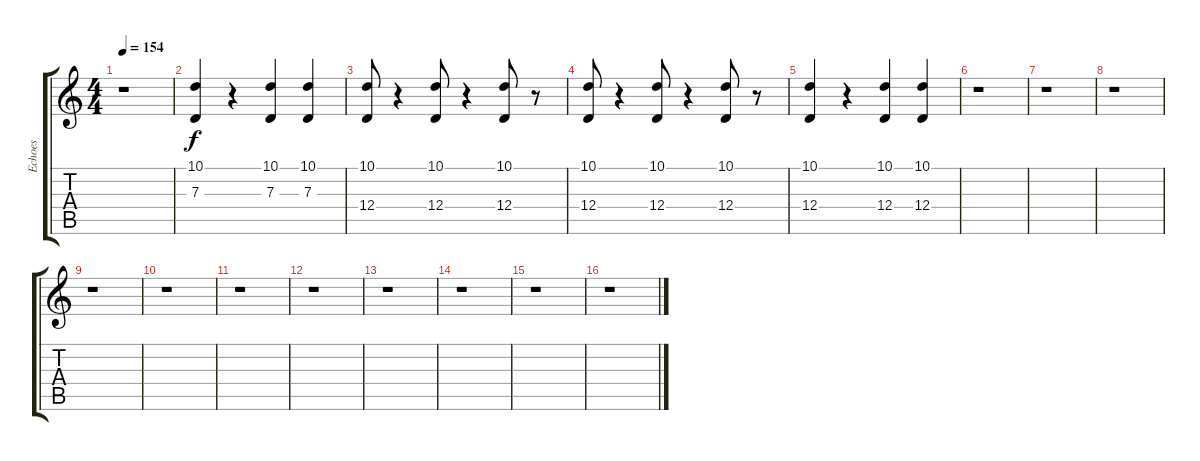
\track ("Echoes" "Echoes") {instrument fx7echoes}
\staff {score tabs}
\tuning (E4 B3 G3 D3 A2 E2) {hide}
\ts (4 4)
\tempo 154
\clef g2
\ks c
r.1{dy f} |
(10.1 7.3).4 r.4 (10.1 7.3).4 (10.1 7.3).4 |
(10.1 12.4).8 r.4 (10.1 12.4).8 r.4 (10.1 12.4).8 r.8 |
(10.1 12.4).8 r.4 (10.1 12.4).8 r.4 (10.1 12.4).8 r.8 |
(10.1 12.4).4 r.4 (10.1 12.4).4 (10.1 12.4).4 |
r.1 |
r.1 |
r.1 |
r.1 |
r.1 |
r.1 |
r.1 |
r.1 |
r.1 |
r.1 |
r.1
